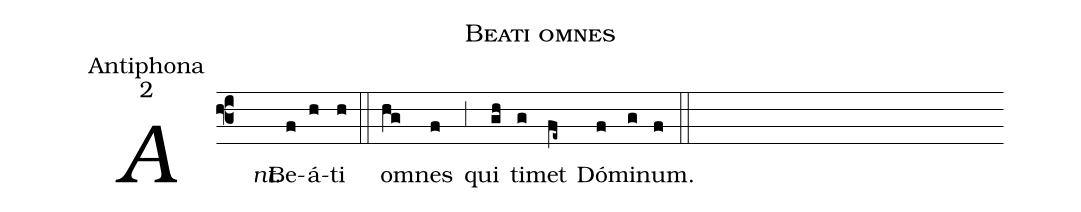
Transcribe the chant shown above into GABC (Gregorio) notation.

name:Beati omnes;
office-part:Antiphona;
mode:2;
%%
(f3) <i>Ant.</i>() Be(f)á(h)ti(h) (::)
o(hg)mnes(f) (,3) qui(gh) ti(g)met(fe~) Dó(f)mi(g)num.(f) (::)
